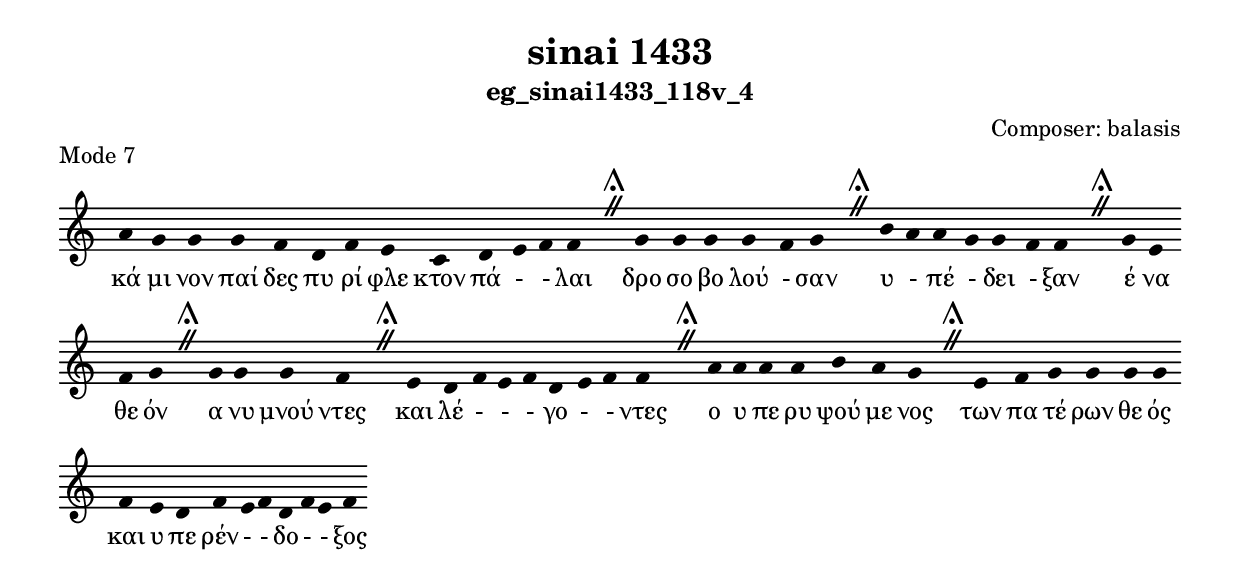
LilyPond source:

\include "gregorian.ly"

	\header {
 	  title = "sinai 1433"
	  subtitle = "eg_sinai1433_118v_4"
	  composer = "Composer: balasis"
	  piece = "Mode 7"
	}

	chant = {
	  a'4 g'4 g'4 g'4 f'4 d'4 f'4 e'4 c'4 d'4 e'4 f'4 f'4 \divisioMaior
 g'4 g'4 g'4 g'4 f'4 g'4 \divisioMaior
 b'4 a'4 a'4 g'4 g'4 f'4 f'4 \divisioMaior
 g'4 e'4 f'4 g'4 \divisioMaior
 g'4 g'4 g'4 f'4 \divisioMaior
 e'4 d'4 f'4 e'4 f'4 d'4 e'4 f'4 f'4 \divisioMaior
 a'4 a'4 a'4 a'4 b'4 a'4 g'4 \divisioMaior
 e'4 f'4 g'4 g'4 g'4 g'4 f'4 e'4 d'4 f'4 e'4 f'4 d'4 f'4 e'4 f'4\finalis
	}

	verba = \lyricmode {κά μι νον παί δες πυ ρί φλε κτον πά -  - λαι 
δρο σο βο λού - σαν 
υ - πέ - δει - ξαν 
έ να θε όν 
α νυ μνού ντες 
και λέ -  -  - γο -  - ντες 
ο υ πε ρυ ψού με νος 
των πα τέ ρων θε ός και υ πε ρέν -  - δο -  - ξος 
	}


	\score {
	  \new Staff <<
	  \new Voice = "melody" \chant
	  \new Lyrics = "one" \lyricsto melody \verba
	  >>
	  \layout {
	    \context {
	      \Staff
	      \remove "Time_signature_engraver"
	      \remove "Bar_engraver"
	    }
	    \context {
	      \Voice
	      \remove "Stem_engraver"
	    }
	  }
	}